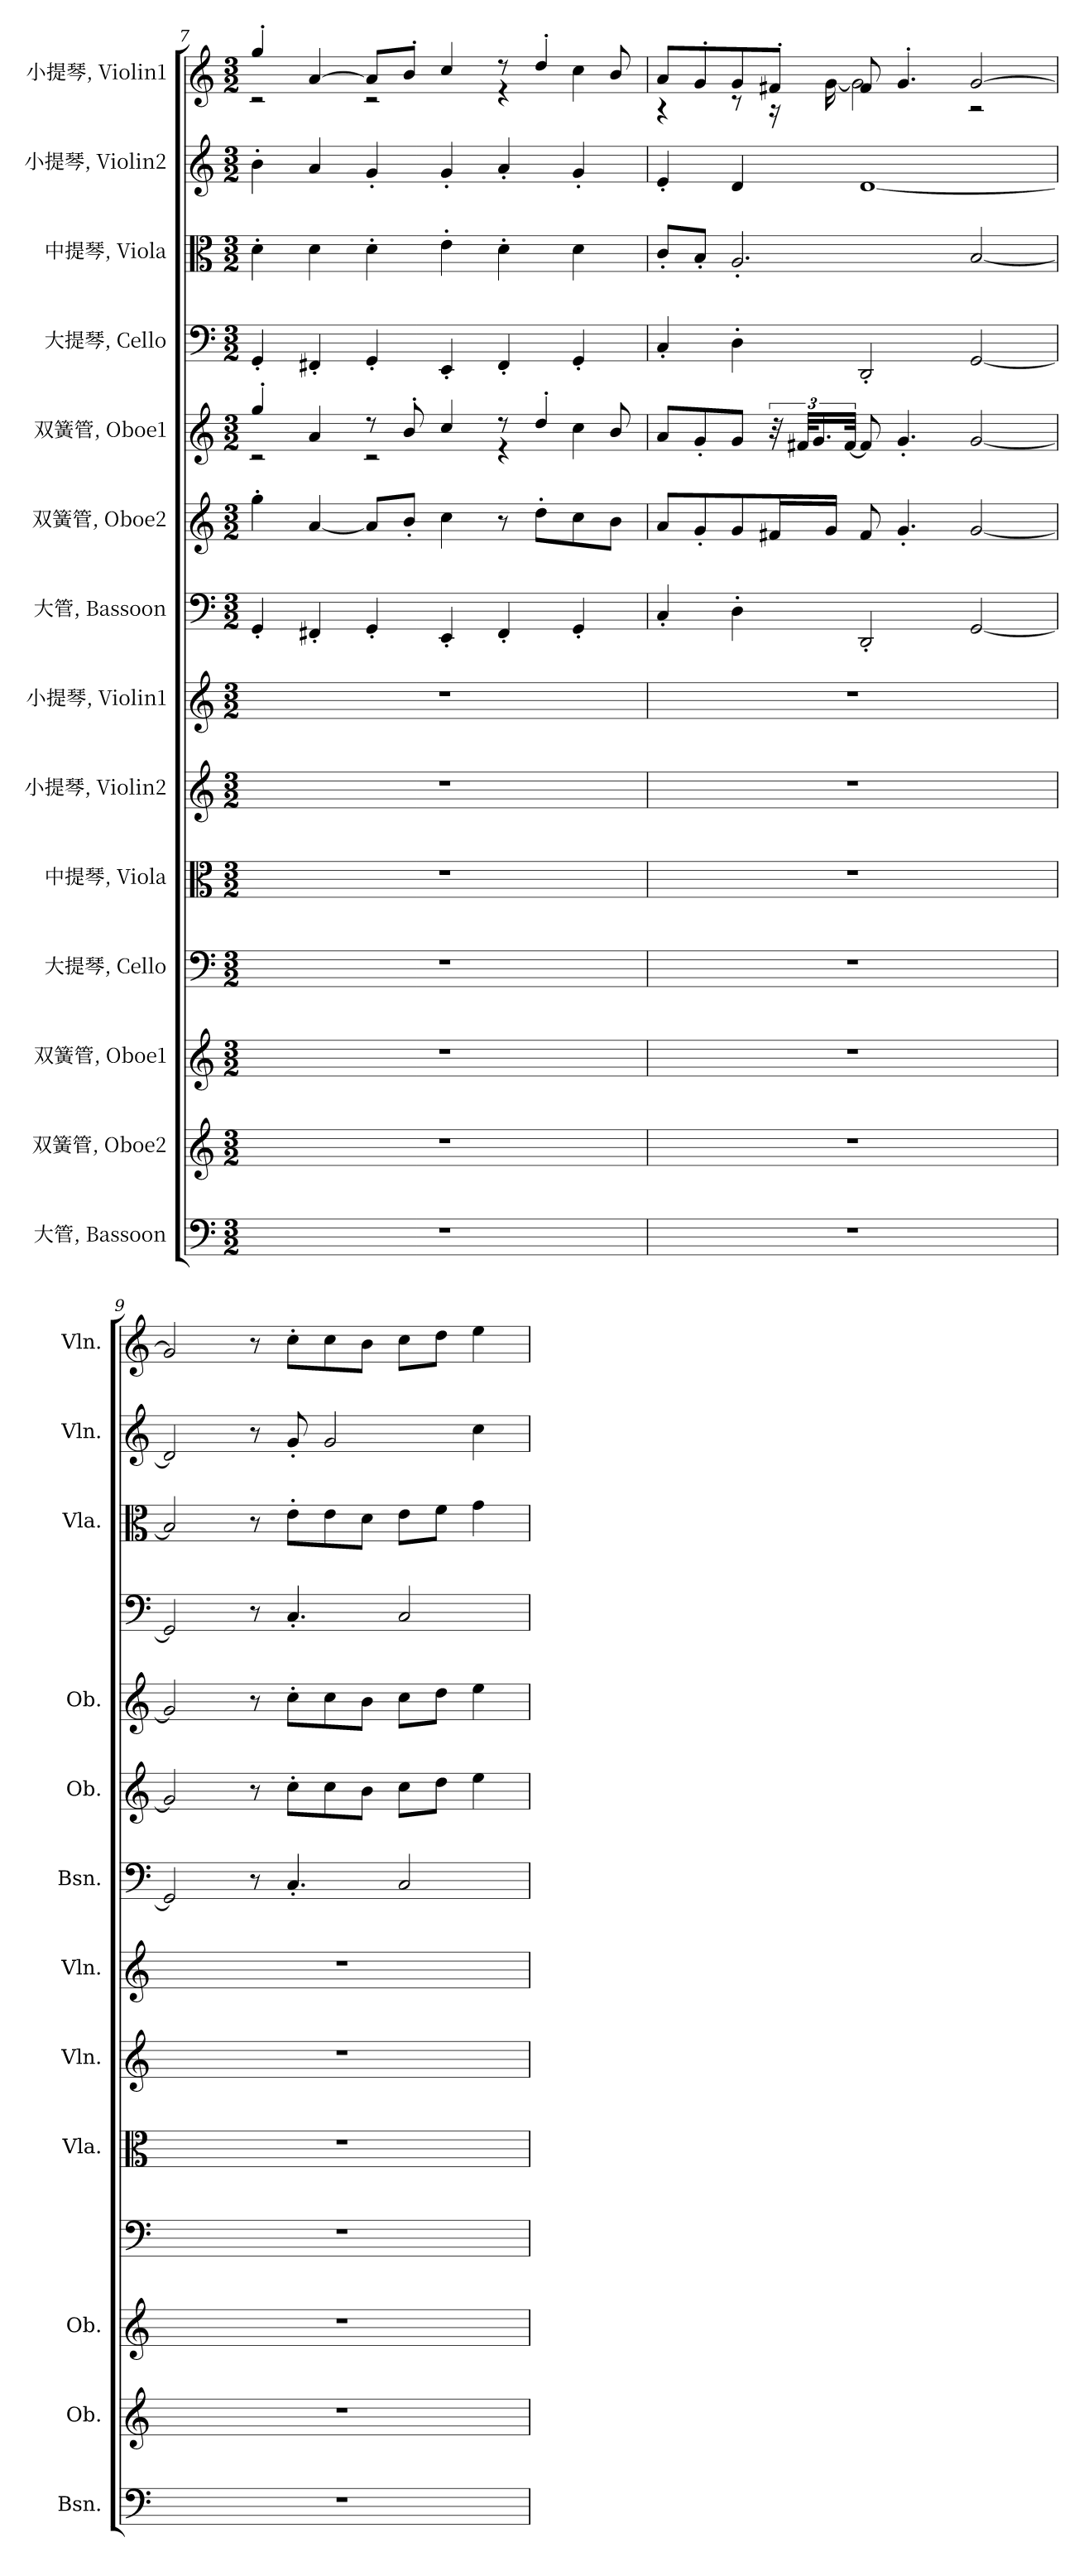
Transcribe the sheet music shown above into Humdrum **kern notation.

**kern	**kern	**kern	**kern	**kern	**kern	**kern	**kern	**kern	**kern	**kern	**kern	**kern	**kern
*part14	*part13	*part12	*part11	*part10	*part9	*part8	*part7	*part6	*part5	*part4	*part3	*part2	*part1
*staff14	*staff13	*staff12	*staff11	*staff10	*staff9	*staff8	*staff7	*staff6	*staff5	*staff4	*staff3	*staff2	*staff1
*I"大管, Bassoon	*I"双簧管, Oboe2	*I"双簧管, Oboe1	*I"大提琴, Cello	*I"中提琴, Viola	*I"小提琴, Violin2	*I"小提琴, Violin1	*I"大管, Bassoon	*I"双簧管, Oboe2	*I"双簧管, Oboe1	*I"大提琴, Cello	*I"中提琴, Viola	*I"小提琴, Violin2	*I"小提琴, Violin1
*I'Bsn.	*I'Ob.	*I'Ob.	*	*I'Vla.	*I'Vln.	*I'Vln.	*I'Bsn.	*I'Ob.	*I'Ob.	*	*I'Vla.	*I'Vln.	*I'Vln.
!!LO:PB:g=z
*clefF4	*clefG2	*clefG2	*clefF4	*clefC3	*clefG2	*clefG2	*clefF4	*clefG2	*clefG2	*clefF4	*clefC3	*clefG2	*clefG2
*k[]	*k[]	*k[]	*k[]	*k[]	*k[]	*k[]	*k[]	*k[]	*k[]	*k[]	*k[]	*k[]	*k[]
*M3/2	*M3/2	*M3/2	*M3/2	*M3/2	*M3/2	*M3/2	*M3/2	*M3/2	*M3/2	*M3/2	*M3/2	*M3/2	*M3/2
=7	=7	=7	=7	=7	=7	=7	=7	=7	=7	=7	=7	=7	=7
*	*	*	*	*	*	*	*	*	*^	*	*	*	*^
1.r	1.r	1.r	1.r	1.r	1.r	1.r	4GG'/	4gg'\	4gg'/	2r	4GG'/	4d'\	4b'\	4gg'/	2r
.	.	.	.	.	.	.	4FF#X'/	[4a/	4a/	.	4FF#X'/	4d\	4a/	[4a/	.
.	.	.	.	.	.	.	4GG'/	8a/L]	8r	2r	4GG'/	4d'\	4g'/	8a/L]	2r
.	.	.	.	.	.	.	.	8b'/J	8b'/	.	.	.	.	8b'/J	.
.	.	.	.	.	.	.	4EE'/	4cc\	4cc/	.	4EE'/	4e'\	4g'/	4cc/	.
.	.	.	.	.	.	.	4FF#'/	8r	8r	4r	4FF#'/	4d'\	4a'/	8r	4r
.	.	.	.	.	.	.	.	8dd'\L	4dd'/	.	.	.	.	4dd'/	.
.	.	.	.	.	.	.	4GG'/	8cc\	.	4cc\	4GG'/	4d\	4g'/	.	4cc\
.	.	.	.	.	.	.	.	8b\J	8b/	.	.	.	.	8b/	.
*	*	*	*	*	*	*	*	*	*v	*v	*	*	*	*	*
=8	=8	=8	=8	=8	=8	=8	=8	=8	=8	=8	=8	=8	=8	=8
1.r	1.r	1.r	1.r	1.r	1.r	1.r	4C'/	8a/L	8a/L	4C'/	8c'/L	4e'/	8a/L	4r
.	.	.	.	.	.	.	.	8g'/	8g'/	.	8B'/J	.	8g'/	.
.	.	.	.	.	.	.	4D'\	8g/	8g/J	4D'\	2.A'/	4d/	8g/	8r
.	.	.	.	.	.	.	.	16f#X/L	48r	.	.	.	8f#X'/J	16r
.	.	.	.	.	.	.	.	.	48f#X/KLL	.	.	.	.	.
.	.	.	.	.	.	.	.	.	24.g/	.	.	.	.	.
.	.	.	.	.	.	.	.	16g/JJ	.	.	.	.	.	[16g\
.	.	.	.	.	.	.	.	.	[48f#/JJk	.	.	.	.	.
.	.	.	.	.	.	.	2DD'/	8f#/	8f#/]	2DD'/	.	[1d	8f#/	2g\]
.	.	.	.	.	.	.	.	4.g'/	4.g'/	.	.	.	4.g'/	.
.	.	.	.	.	.	.	[2GG/	[2g/	[2g/	[2GG/	[2B/	.	[2g/	2r
*	*	*	*	*	*	*	*	*	*	*	*	*	*v	*v
=9	=9	=9	=9	=9	=9	=9	=9	=9	=9	=9	=9	=9	=9
1.r	1.r	1.r	1.r	1.r	1.r	1.r	2GG/]	2g/]	2g/]	2GG/]	2B/]	2d/]	2g/]
.	.	.	.	.	.	.	8r	8r	8r	8r	8r	8r	8r
.	.	.	.	.	.	.	4.C'/	8cc'\L	8cc'\L	4.C'/	8e'\L	8g'/	8cc'\L
.	.	.	.	.	.	.	.	8cc\	8cc\	.	8e\	2g/	8cc\
.	.	.	.	.	.	.	.	8b\J	8b\J	.	8d\J	.	8b\J
.	.	.	.	.	.	.	2C/	8cc\L	8cc\L	2C/	8e\L	.	8cc\L
.	.	.	.	.	.	.	.	8dd\J	8dd\J	.	8f\J	.	8dd\J
.	.	.	.	.	.	.	.	4ee\	4ee\	.	4g\	4cc\	4ee\
=	=	=	=	=	=	=	=	=	=	=	=	=	=
*-	*-	*-	*-	*-	*-	*-	*-	*-	*-	*-	*-	*-	*-
